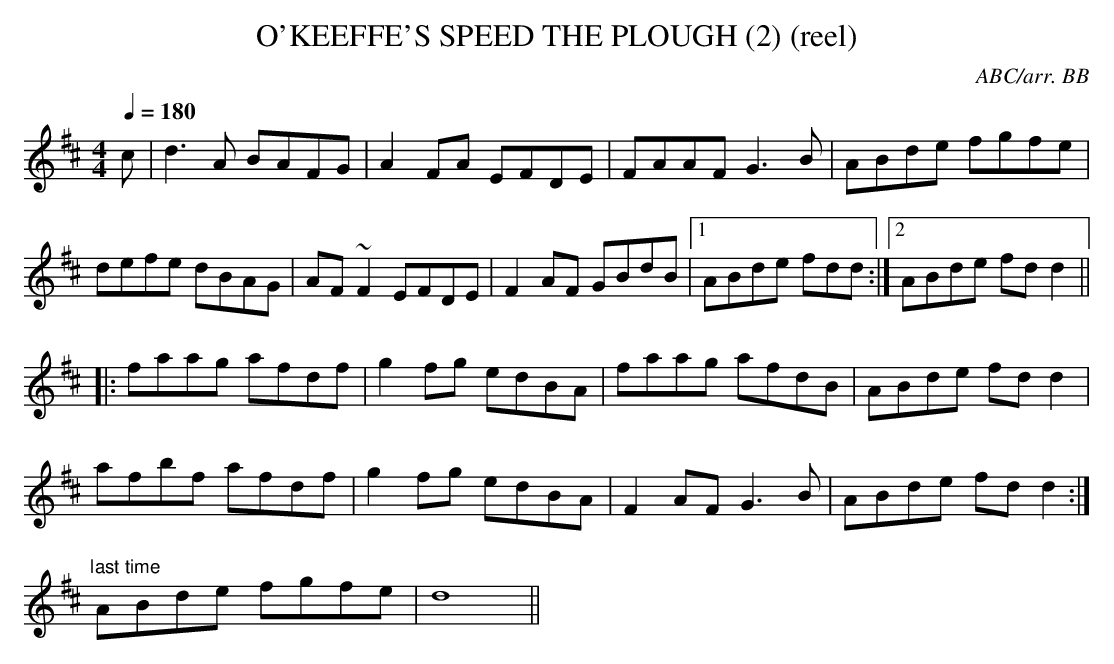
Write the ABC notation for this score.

X:1
T:O'KEEFFE'S SPEED THE PLOUGH (2) (reel)
C:ABC/arr. BB
Q:1/4=180
M:4/4
L:1/8
K:D
c|d3A BAFG|A2 FA EFDE|FAAF G3B|ABde fgfe|
defe dBAG|AF~F2 EFDE|F2AF GBdB|1 ABde fdd :|\
[2 ABde fd d2||
|:faag afdf|g2 fg edBA|faag afdB|ABde fd d2|
afbf afdf|g2 fg edBA|F2AF G3B|ABde fdd2 :|
"last time"ABde fgfe|d8||
